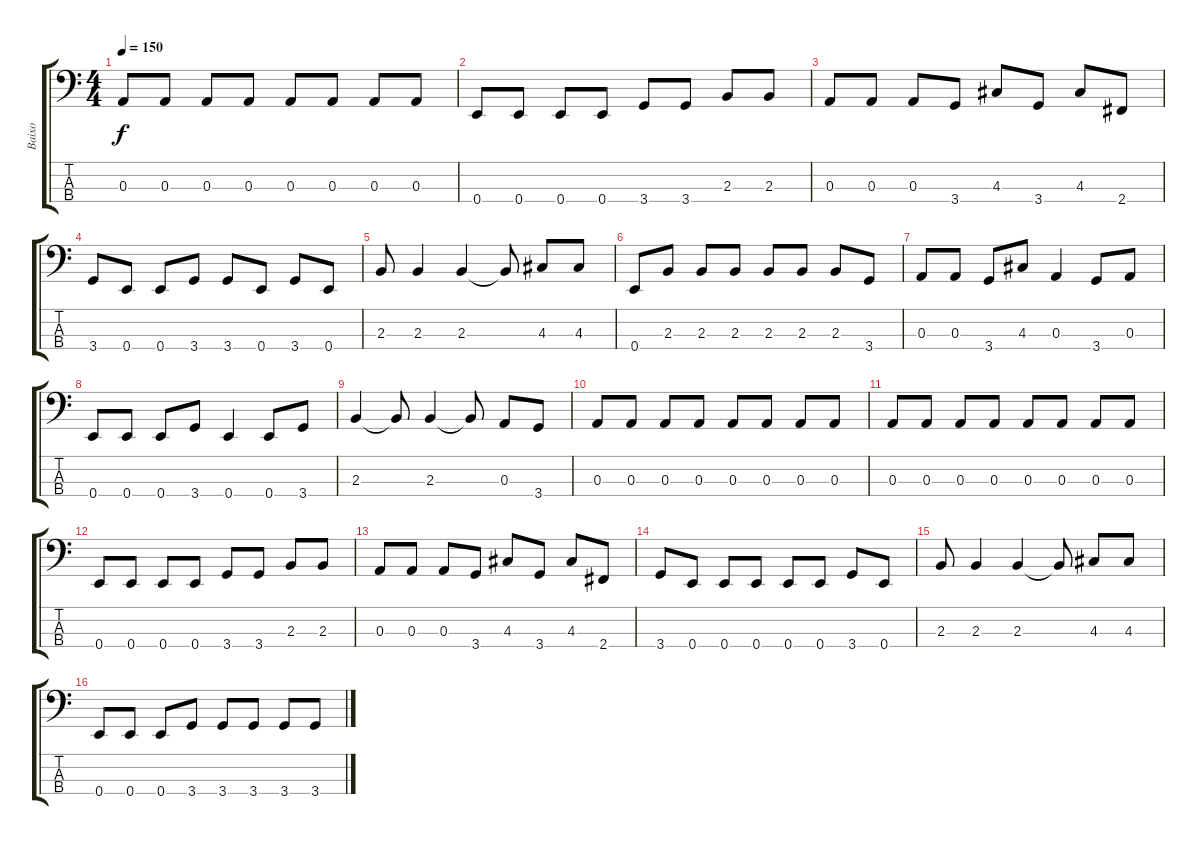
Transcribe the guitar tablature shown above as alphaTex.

\track ("Baixo" "Baixo") {instrument electricbassfinger}
\staff {score tabs}
\tuning (G2 D2 A1 E1) {hide}
\ts (4 4)
\tempo 150
\clef f4
\ks c
0.3.8{dy f} 0.3.8 0.3.8 0.3.8 0.3.8 0.3.8 0.3.8 0.3.8 |
0.4.8 0.4.8 0.4.8 0.4.8 3.4.8 3.4.8 2.3.8 2.3.8 |
0.3.8 0.3.8 0.3.8 3.4.8 4.3.8 3.4.8 4.3.8 2.4.8 |
3.4.8 0.4.8 0.4.8 3.4.8 3.4.8 0.4.8 3.4.8 0.4.8 |
2.3.8 2.3.4 2.3.4 2.3{t}.8 4.3.8 4.3.8 |
0.4.8 2.3.8 2.3.8 2.3.8 2.3.8 2.3.8 2.3.8 3.4.8 |
0.3.8 0.3.8 3.4.8 4.3.8 0.3.4 3.4.8 0.3.8 |
0.4.8 0.4.8 0.4.8 3.4.8 0.4.4 0.4.8 3.4.8 |
2.3.4 2.3{t}.8 2.3.4 2.3{t}.8 0.3.8 3.4.8 |
0.3.8 0.3.8 0.3.8 0.3.8 0.3.8 0.3.8 0.3.8 0.3.8 |
0.3.8 0.3.8 0.3.8 0.3.8 0.3.8 0.3.8 0.3.8 0.3.8 |
0.4.8 0.4.8 0.4.8 0.4.8 3.4.8 3.4.8 2.3.8 2.3.8 |
0.3.8 0.3.8 0.3.8 3.4.8 4.3.8 3.4.8 4.3.8 2.4.8 |
3.4.8 0.4.8 0.4.8 0.4.8 0.4.8 0.4.8 3.4.8 0.4.8 |
2.3.8 2.3.4 2.3.4 2.3{t}.8 4.3.8 4.3.8 |
0.4.8 0.4.8 0.4.8 3.4.8 3.4.8 3.4.8 3.4.8 3.4.8
